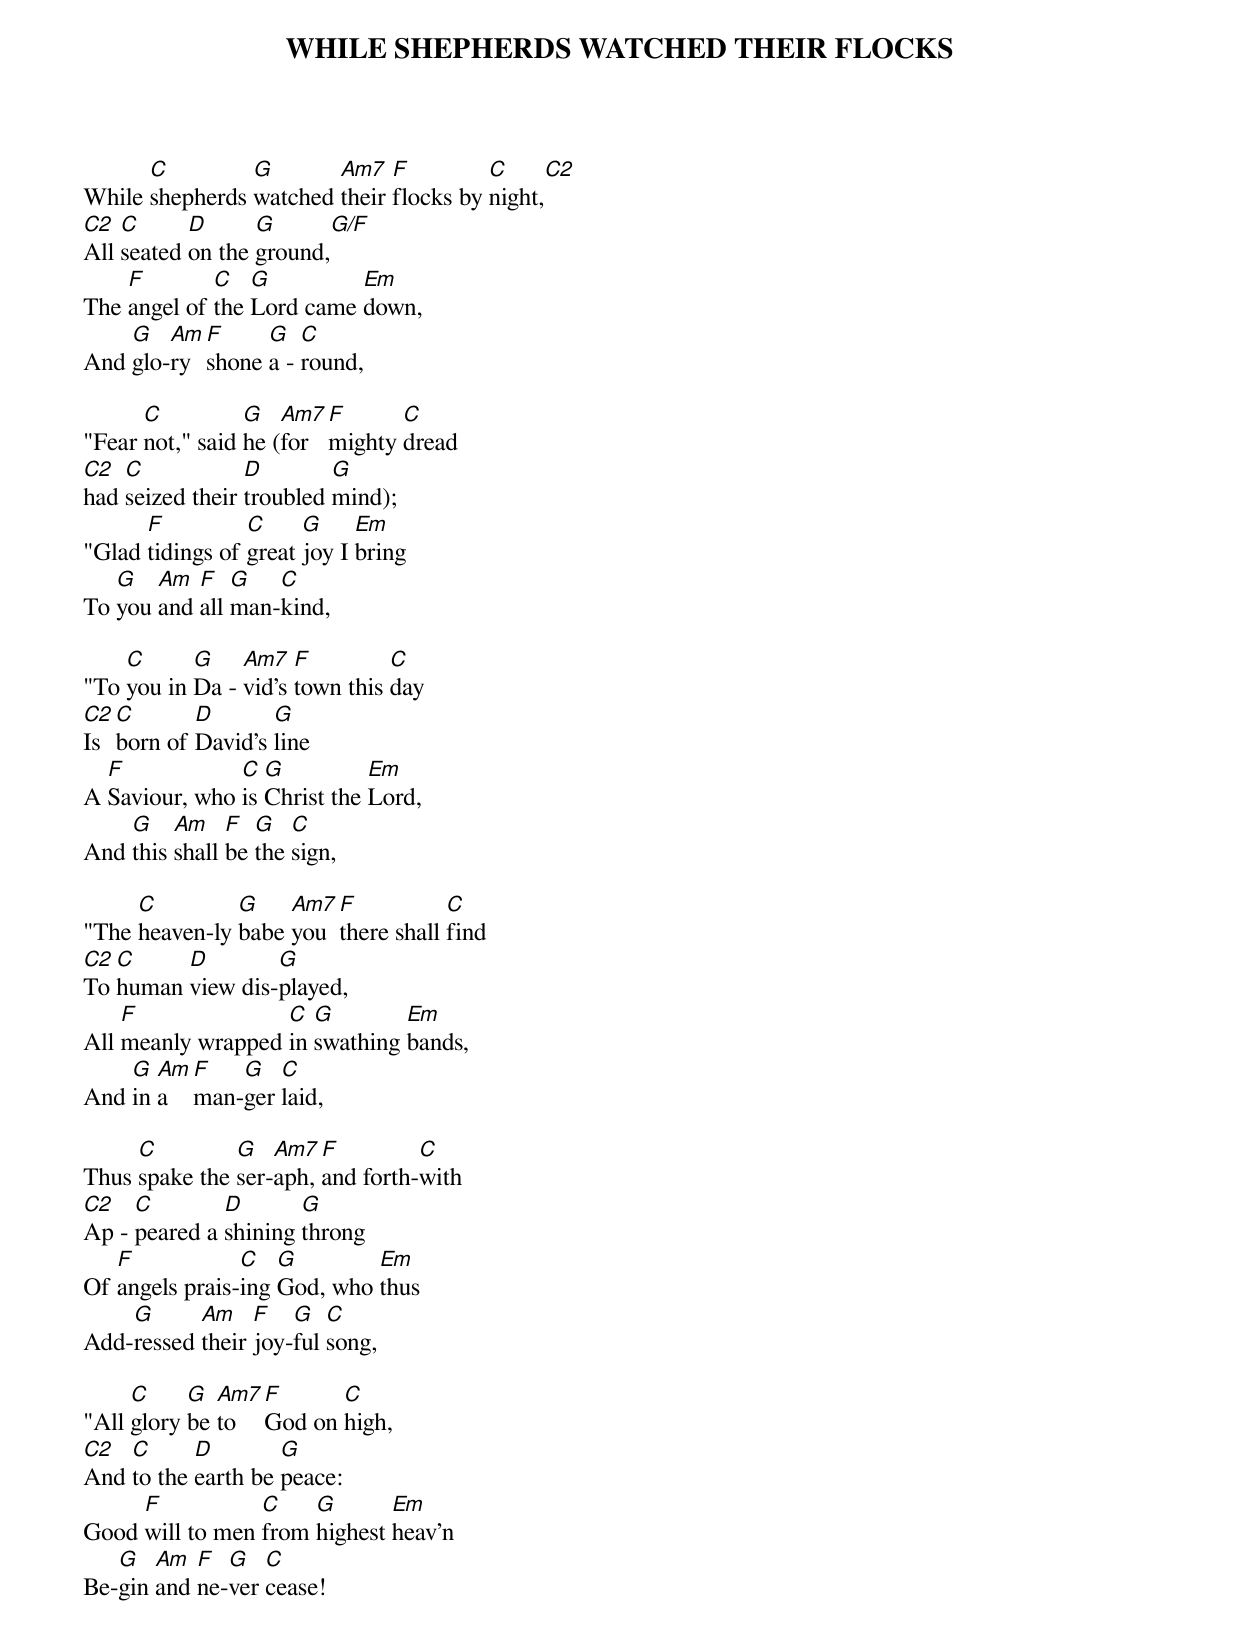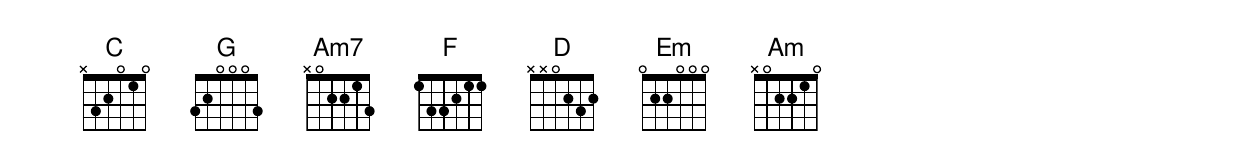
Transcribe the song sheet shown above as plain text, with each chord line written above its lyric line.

WHILE SHEPHERDS WATCHED THEIR FLOCKS

      C         G       Am7   F         C     C2
While shepherds watched their flocks by night,
C2  C      D      G      G/F
All seated on the ground,
    F        C   G         Em
The angel of the Lord came down,
    G   Am  F     G   C
And glo-ry  shone a - round,

      C          G   Am7  F      C
"Fear not," said he (for  mighty dread
C2  C            D        G
had seized their troubled mind);
      F          C     G     Em
"Glad tidings of great joy I bring
   G   Am  F   G   C
To you and all man-kind,

    C      G    Am7   F         C
"To you in Da - vid's town this day
C2 C       D       G
Is born of David's line
  F            C  G          Em
A Saviour, who is Christ the Lord,
    G    Am    F  G   C
And this shall be the sign,

     C         G    Am7  F           C
"The heaven-ly babe you  there shall find
C2 C     D        G
To human view dis-played,
    F              C  G        Em
All meanly wrapped in swathing bands,
    G  Am  F   G   C
And in a   man-ger laid,

     C         G   Am7  F         C
Thus spake the ser-aph, and forth-with
C2   C        D       G
Ap - peared a shining throng
   F            C   G        Em
Of angels prais-ing God, who thus
    G      Am    F   G   C
Add-ressed their joy-ful song,

     C     G  Am7 F      C
"All glory be to  God on high,
C2  C      D        G
And to the earth be peace:
     F           C    G       Em
Good will to men from highest heav'n
   G   Am  F  G   C
Be-gin and ne-ver cease!
